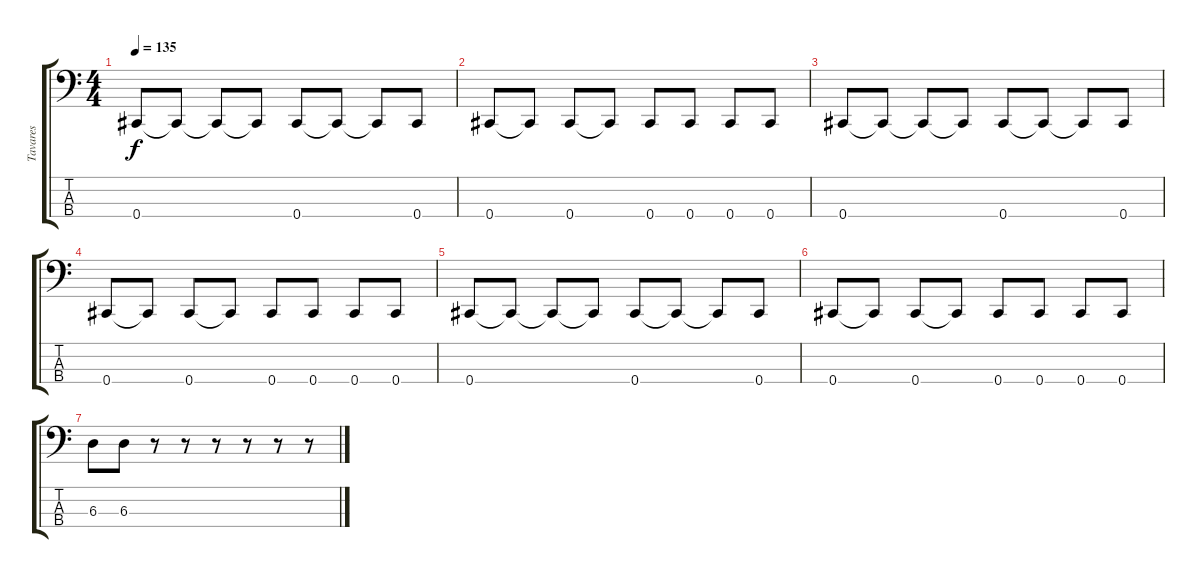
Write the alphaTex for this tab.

\track ("Tavares" "Tavares") {instrument electricbassfinger}
\staff {score tabs}
\tuning (Gb2 Db2 Ab1 Db1) {hide}
\ts (4 4)
\tempo 135
\clef f4
\ks c
0.4.8{dy f} 0.4{t}.8 0.4{t}.8 0.4{t}.8 0.4.8 0.4{t}.8 0.4{t}.8 0.4.8 |
0.4.8 0.4{t}.8 0.4.8 0.4{t}.8 0.4.8 0.4.8 0.4.8 0.4.8 |
0.4.8 0.4{t}.8 0.4{t}.8 0.4{t}.8 0.4.8 0.4{t}.8 0.4{t}.8 0.4.8 |
0.4.8 0.4{t}.8 0.4.8 0.4{t}.8 0.4.8 0.4.8 0.4.8 0.4.8 |
0.4.8 0.4{t}.8 0.4{t}.8 0.4{t}.8 0.4.8 0.4{t}.8 0.4{t}.8 0.4.8 |
0.4.8 0.4{t}.8 0.4.8 0.4{t}.8 0.4.8 0.4.8 0.4.8 0.4.8 |
6.3.8 6.3.8 r.8 r.8 r.8 r.8 r.8 r.8
